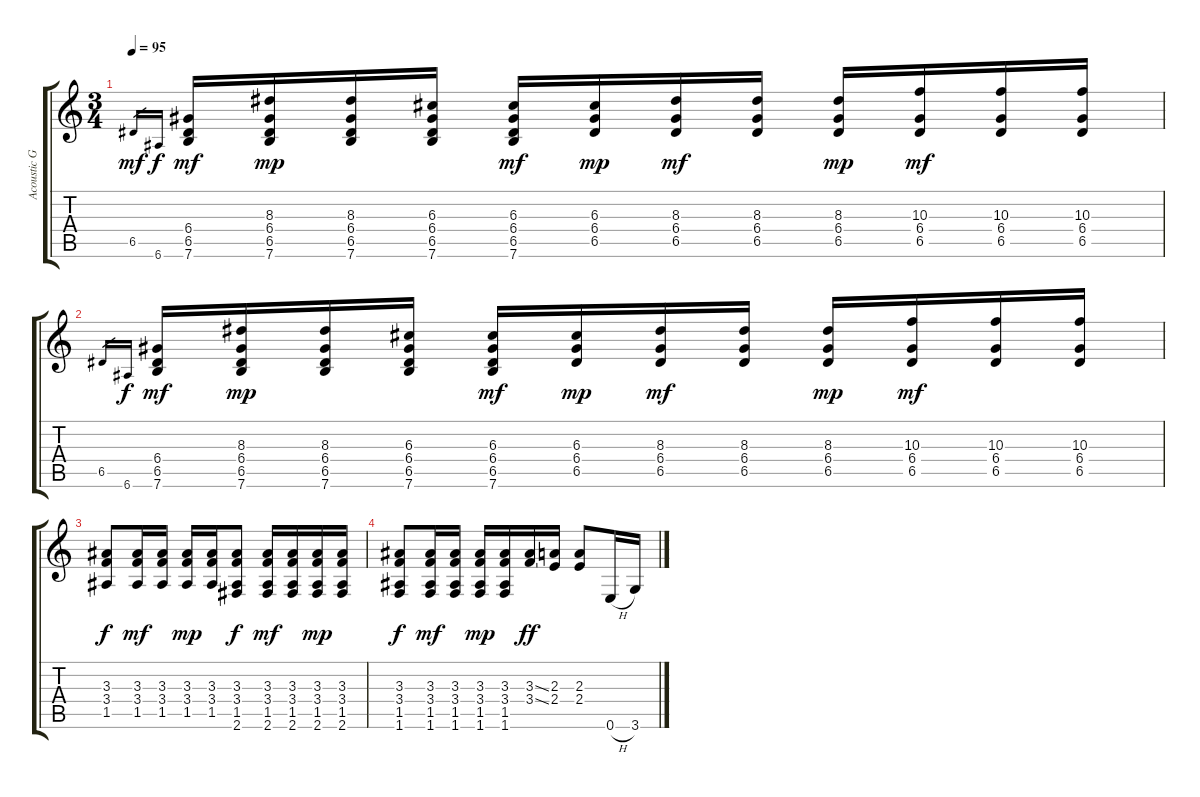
\track ("Acoustic Guitar" "Acoustic G") {instrument acousticguitarsteel}
\staff {score tabs}
\tuning (E4 B3 G3 D3 A2 E2) {hide}
\ts (3 4)
\tempo 95
\clef g2
\ks c
6.5.16{gr dy mf} 6.6.16{gr dy f} (6.4 6.5 7.6).16{dy mf} (8.3 6.4 6.5 7.6).16{dy mp} (8.3 6.4 6.5 7.6).16 (6.3 6.4 6.5 7.6).16 (6.3 6.4 6.5 7.6).16{dy mf} (6.3 6.4 6.5).16{dy mp} (8.3 6.4 6.5).16{dy mf} (8.3 6.4 6.5).16 (8.3 6.4 6.5).16{dy mp} (10.3 6.4 6.5).16{dy mf} (10.3 6.4 6.5).16 (10.3 6.4 6.5).16 |
6.5.16{gr} 6.6.16{gr dy f} (6.4 6.5 7.6).16{dy mf} (8.3 6.4 6.5 7.6).16{dy mp} (8.3 6.4 6.5 7.6).16 (6.3 6.4 6.5 7.6).16 (6.3 6.4 6.5 7.6).16{dy mf} (6.3 6.4 6.5).16{dy mp} (8.3 6.4 6.5).16{dy mf} (8.3 6.4 6.5).16 (8.3 6.4 6.5).16{dy mp} (10.3 6.4 6.5).16{dy mf} (10.3 6.4 6.5).16 (10.3 6.4 6.5).16 |
(3.3 3.4 1.5).8{dy f} (3.3 3.4 1.5).16{dy mf} (3.3 3.4 1.5).16 (3.3 3.4 1.5).16{dy mp} (3.3 3.4 1.5).16 (3.3 3.4 1.5 2.6).8{dy f} (3.3 3.4 1.5 2.6).16{dy mf} (3.3 3.4 1.5 2.6).16 (3.3 3.4 1.5 2.6).16{dy mp} (3.3 3.4 1.5 2.6).16 |
(3.3 3.4 1.5 1.6).8{dy f} (3.3 3.4 1.5 1.6).16{dy mf} (3.3 3.4 1.5 1.6).16 (3.3 3.4 1.5 1.6).16{dy mp} (3.3 3.4 1.5 1.6).16 (3.3{ss} 3.4{ss}).16{dy ff} (2.3 2.4).16 (2.3 2.4).8 0.6{h}.16 3.6.16
